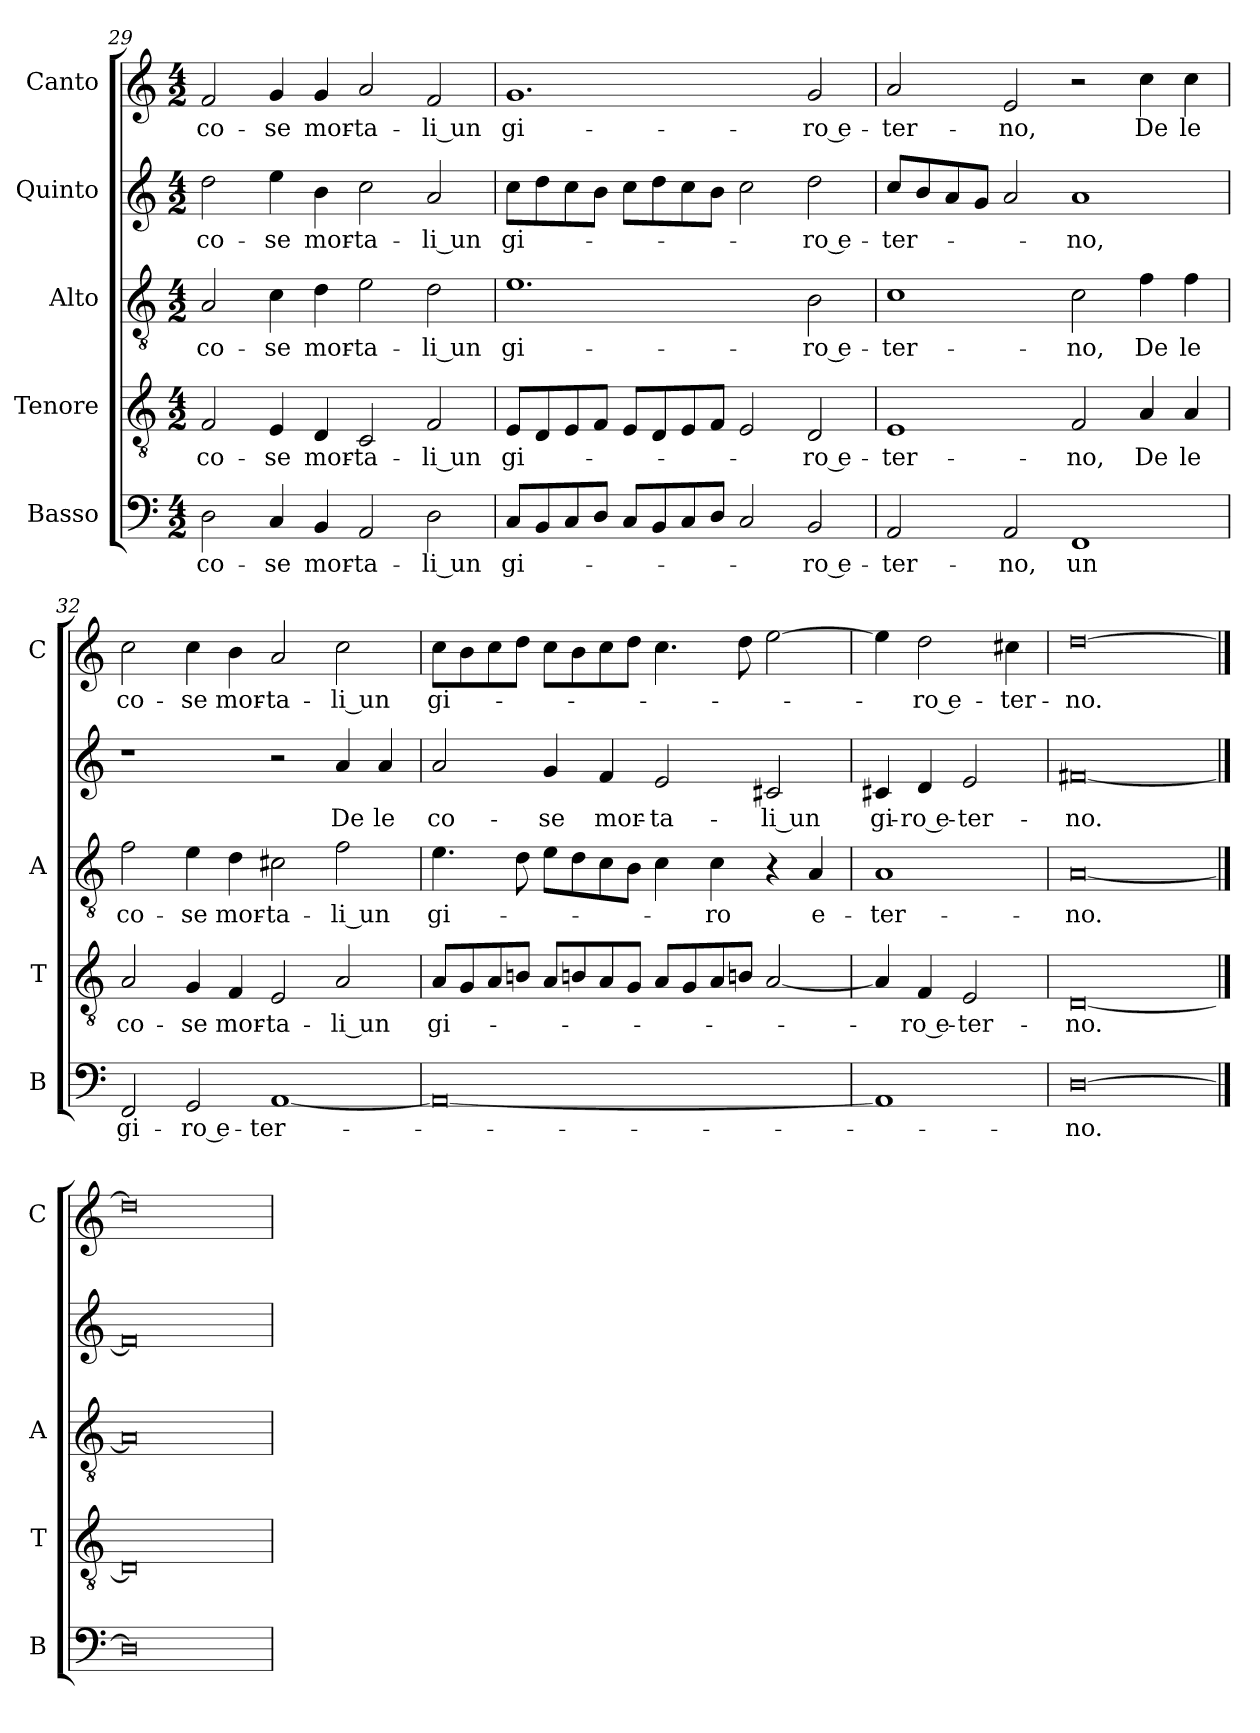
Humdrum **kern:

**kern	**text	**kern	**text	**kern	**text	**kern	**text	**kern	**text
*part5	*part5	*part4	*part4	*part3	*part3	*part2	*part2	*part1	*part1
*staff5	*staff5	*staff4	*staff4	*staff3	*staff3	*staff2	*staff2	*staff1	*staff1
*I"Basso	*	*I"Tenore	*	*I"Alto	*	*I"Quinto	*	*I"Canto	*
*I'B	*	*I'T	*	*I'A	*	*	*	*I'C	*
*clefF4	*	*clefGv2	*	*clefGv2	*	*clefG2	*	*clefG2	*
*k[]	*	*k[]	*	*k[]	*	*k[]	*	*k[]	*
*C:	*	*C:	*	*C:	*	*C:	*	*C:	*
*M4/2	*	*M4/2	*	*M4/2	*	*M4/2	*	*M4/2	*
=29	=29	=29	=29	=29	=29	=29	=29	=29	=29
2D	co-	2F	co-	2A	co-	2dd	co-	2f	co-
4C	-se	4E	-se	4c	-se	4ee	-se	4g	-se
4BB	mor-	4D	mor-	4d	mor-	4b	mor-	4g	mor-
2AA	-ta-	2C	-ta-	2e	-ta-	2cc	-ta-	2a	-ta-
2D	-li un	2F	-li un	2d	-li un	2a	-li un	2f	-li un
=30	=30	=30	=30	=30	=30	=30	=30	=30	=30
8CL	gi-	8EL	gi-	1.e	gi-	8ccL	gi-	1.g	gi-
8BB	.	8D	.	.	.	8dd	.	.	.
8C	.	8E	.	.	.	8cc	.	.	.
8DJ	.	8FJ	.	.	.	8bJ	.	.	.
8CL	.	8EL	.	.	.	8ccL	.	.	.
8BB	.	8D	.	.	.	8dd	.	.	.
8C	.	8E	.	.	.	8cc	.	.	.
8DJ	.	8FJ	.	.	.	8bJ	.	.	.
2C	.	2E	.	.	.	2cc	.	.	.
2BB	-ro e-	2D	-ro e-	2B	-ro e-	2dd	-ro e-	2g	-ro e-
=31	=31	=31	=31	=31	=31	=31	=31	=31	=31
2AA	-ter-	1E	-ter-	1c	-ter-	8ccL	-ter-	2a	-ter-
.	.	.	.	.	.	8b	.	.	.
.	.	.	.	.	.	8a	.	.	.
.	.	.	.	.	.	8gJ	.	.	.
2AA	-no,	.	.	.	.	2a	.	2e	-no,
1FF	un	2F	-no,	2c	-no,	1a	-no,	2r	.
.	.	4A	De	4f	De	.	.	4cc	De
.	.	4A	le	4f	le	.	.	4cc	le
=32	=32	=32	=32	=32	=32	=32	=32	=32	=32
2FF	gi-	2A	co-	2f	co-	1r	.	2cc	co-
2GG	-ro e-	4G	-se	4e	-se	.	.	4cc	-se
.	.	4F	mor-	4d	mor-	.	.	4b	mor-
[1AA	-ter-	2E	-ta-	2c#X	-ta-	2r	.	2a	-ta-
.	.	2A	-li un	2f	-li un	4a	De	2cc	-li un
.	.	.	.	.	.	4a	le	.	.
=33	=33	=33	=33	=33	=33	=33	=33	=33	=33
0AA_	.	8AL	gi-	4.e	gi-	2a	co-	8ccL	gi-
.	.	8G	.	.	.	.	.	8b	.
.	.	8A	.	.	.	.	.	8cc	.
.	.	8BnJ	.	8d	.	.	.	8ddJ	.
.	.	8AL	.	8eL	.	4g	-se	8ccL	.
.	.	8Bn	.	8d	.	.	.	8b	.
.	.	8A	.	8c	.	4f	mor-	8cc	.
.	.	8GJ	.	8BJ	.	.	.	8ddJ	.
.	.	8AL	.	4c	.	2e	-ta-	4.cc	.
.	.	8G	.	.	.	.	.	.	.
.	.	8A	.	4c	-ro	.	.	.	.
.	.	8BnJ	.	.	.	.	.	8dd	.
.	.	[2A	.	4r	.	2c#X	-li un	[2ee	.
.	.	.	.	4A	e-	.	.	.	.
=34	=34	=34	=34	=34	=34	=34	=34	=34	=34
1AA]	.	4A]	.	1A	-ter-	4c#X	gi-	4ee]	.
.	.	4F	-ro e-	.	.	4d	-ro e-	2dd	-ro e-
.	.	2E	-ter-	.	.	2e	-ter-	.	.
.	.	.	.	.	.	.	.	4cc#X	-ter-
=35	=35	=35	=35	=35	=35	=35	=35	=35	=35
[0D	-no.	[0D	-no.	[0A	-no.	[0f#X	-no.	[0dd	-no.
==36	==36	==36	==36	==36	==36	==36	==36	==36	==36
0D]	.	0D]	.	0A]	.	0f#]	.	0dd]	.
=	=	=	=	=	=	=	=	=	=
*-	*-	*-	*-	*-	*-	*-	*-	*-	*-
